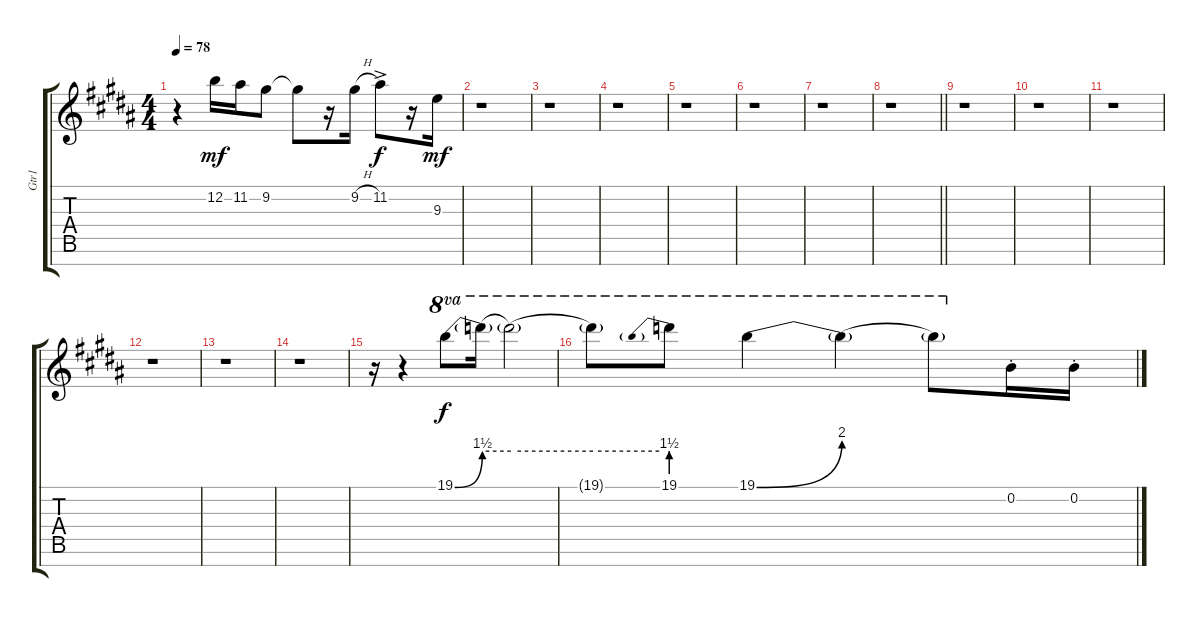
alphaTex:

\track ("Gtr1" "Gtr1") {instrument distortionguitar}
\staff {score tabs}
\tuning (E4 B3 G3 D3 A2 E2 B1) {hide}
\ts (4 4)
\tempo 78
\clef g2
\ks g#minor
r.4{dy f} 12.2.16{dy mf} 11.2.16 9.2.8 9.2{t}.8 r.16 9.2{h}.16 11.2{ac}.8{dy f} r.16 9.3.16{dy mf} |
\ks b
r.1 |
\ks g#minor
r.1 |
r.1 |
\ks b
r.1 |
\ks g#minor
r.1 |
r.1 |
\barLineRight lightlight
r.1 |
\ks b
r.1 |
\ks g#minor
r.1 |
r.1 |
\ks b
r.1 |
\ks g#minor
r.1 |
r.1 |
\ks b
r.16 r.4 19.1{be (bend 0 0 60 6)}.8{ot 8va dy f} 19.1{be (hold 0 6 60 6) t}.16{ot 8va} 19.1{be (hold 0 6 60 6) t}.2{ot 8va} |
\ks g#minor
19.1{be (hold 0 6 60 6) t}.8{ot 8va} 19.1{be (prebend 0 6 60 6)}.8{ot 8va} 19.1{be (bend 0 0 60 8)}.4{ot 8va} 19.1{be (hold 40 0 60 0) t}.4{ot 8va} 19.1{t}.8{ot 8va} 0.2{st}.16 0.2{st}.16
